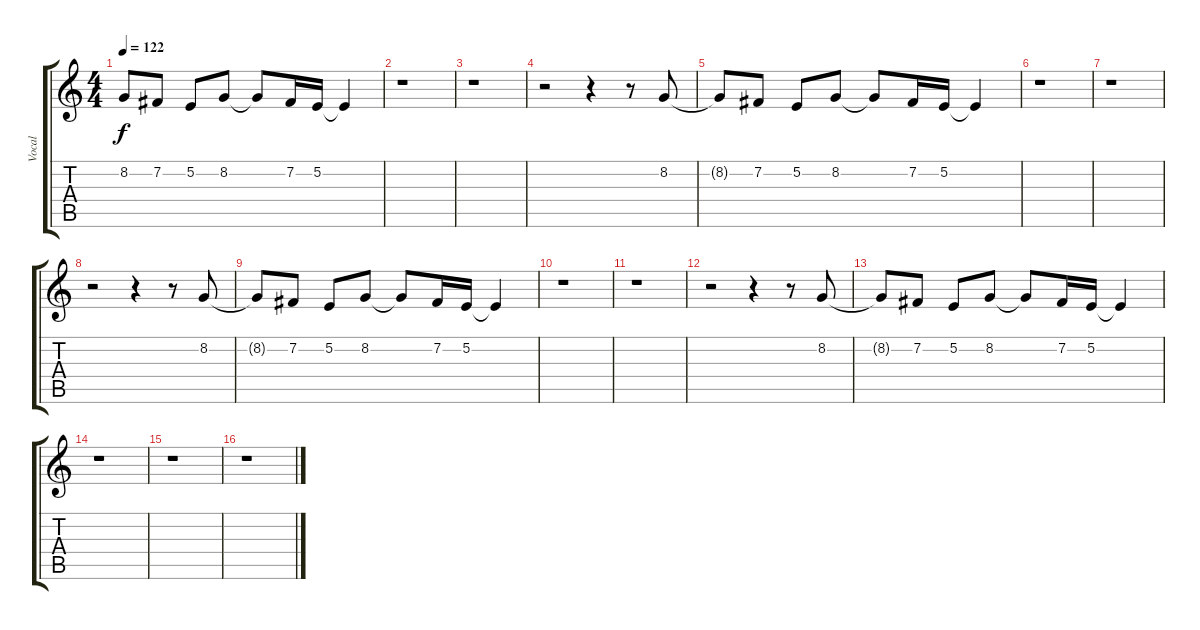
\track ("Vocal" "Vocal") {instrument lead6voice}
\staff {score tabs}
\tuning (E4 B3 G3 D3 A2 E2) {hide}
\ts (4 4)
\tempo 122
\clef g2
\ks c
8.2{t}.8{dy f} 7.2.8 5.2.8 8.2.8 8.2{t}.8 7.2.16 5.2.16 5.2{t}.4 |
r.1 |
r.1 |
r.2 r.4 r.8 8.2.8 |
8.2{t}.8 7.2.8 5.2.8 8.2.8 8.2{t}.8 7.2.16 5.2.16 5.2{t}.4 |
r.1 |
r.1 |
r.2 r.4 r.8 8.2.8 |
8.2{t}.8 7.2.8 5.2.8 8.2.8 8.2{t}.8 7.2.16 5.2.16 5.2{t}.4 |
r.1 |
r.1 |
r.2 r.4 r.8 8.2.8 |
8.2{t}.8 7.2.8 5.2.8 8.2.8 8.2{t}.8 7.2.16 5.2.16 5.2{t}.4 |
r.1 |
r.1 |
r.1
